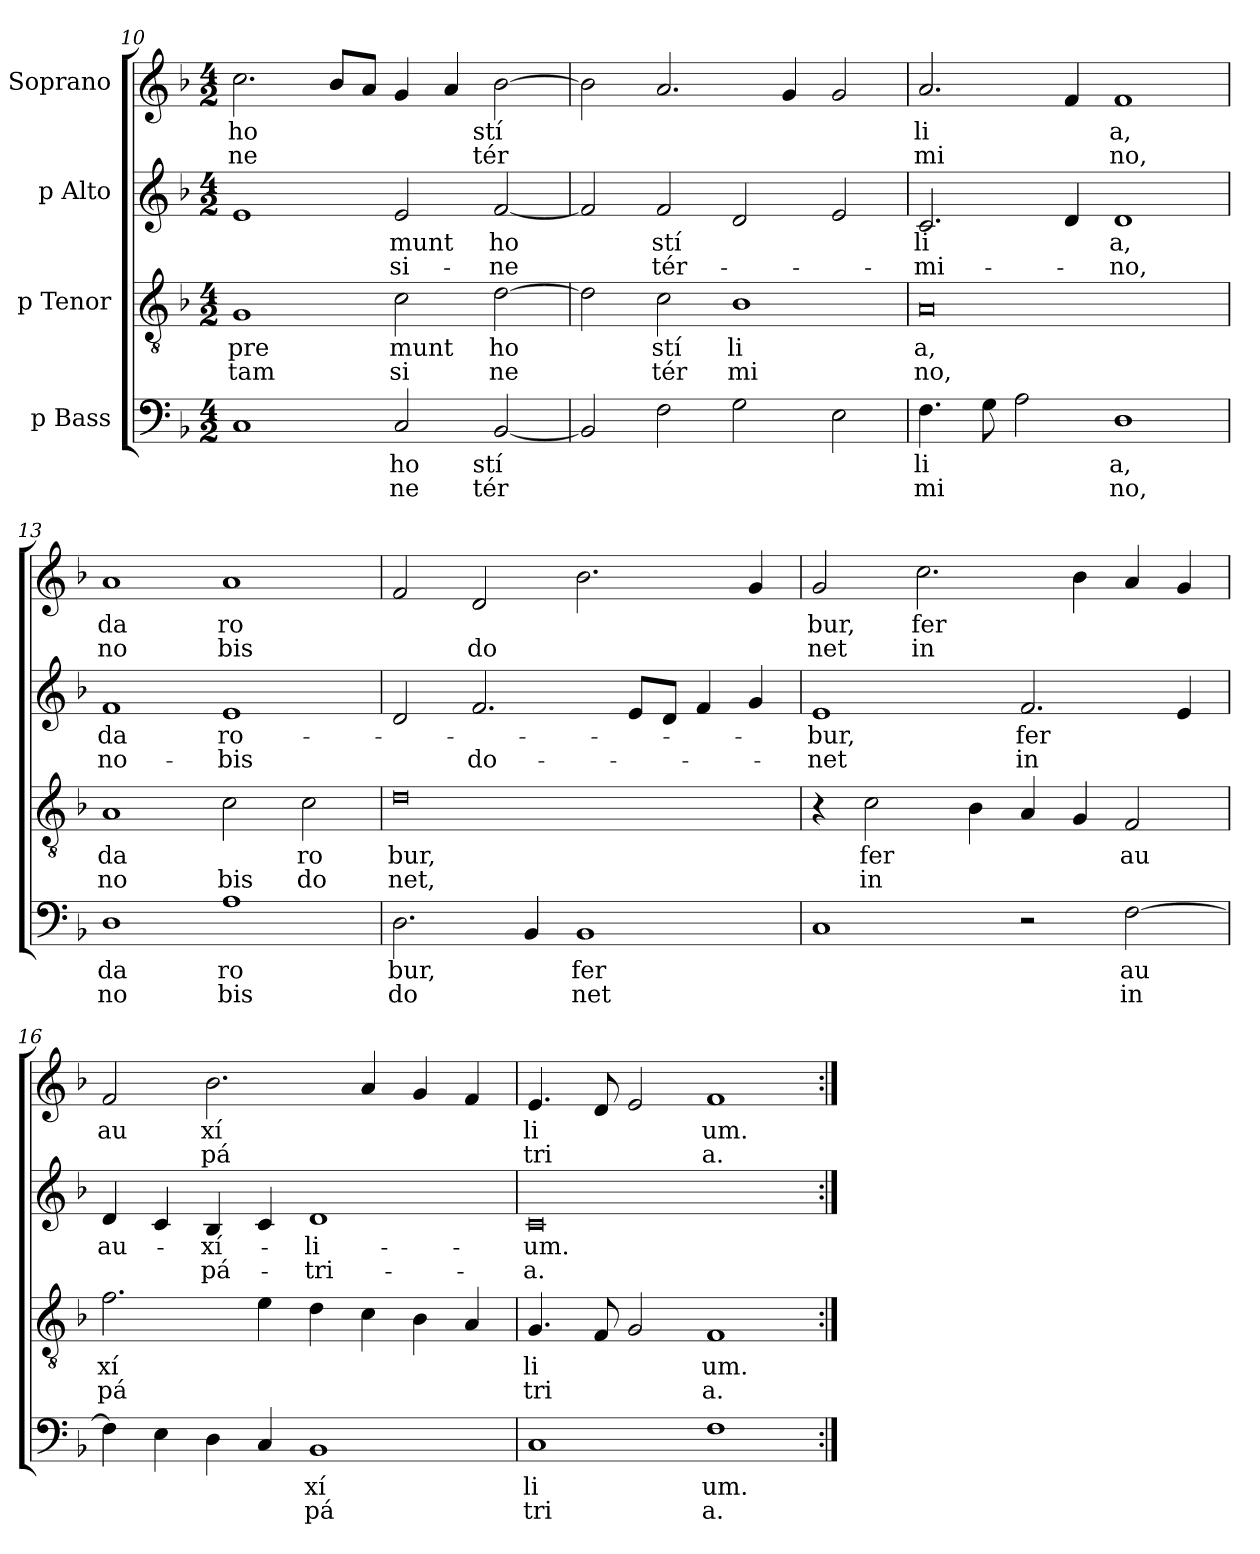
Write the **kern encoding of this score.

**kern	**text	**text	**kern	**text	**text	**kern	**text	**text	**kern	**text	**text
*part4	*part4	*part4	*part3	*part3	*part3	*part2	*part2	*part2	*part1	*part1	*part1
*staff4	*staff4	*staff4	*staff3	*staff3	*staff3	*staff2	*staff2	*staff2	*staff1	*staff1	*staff1
*I"p Bass	*	*	*I"p Tenor	*	*	*I"p Alto	*	*	*I"Soprano	*	*
*clefF4	*	*	*clefGv2	*	*	*clefG2	*	*	*clefG2	*	*
*k[b-]	*	*	*k[b-]	*	*	*k[b-]	*	*	*k[b-]	*	*
*F:	*	*	*F:	*	*	*F:	*	*	*F:	*	*
*M4/2	*	*	*M4/2	*	*	*M4/2	*	*	*M4/2	*	*
=10	=10	=10	=10	=10	=10	=10	=10	=10	=10	=10	=10
!	!	!	!	!LO:LY:b:cj	!LO:LY:b:cj	!	!	!	!	!LO:LY:b:cj	!LO:LY:b:cj
1C	.	.	1G	pre	tam	1e	.	.	2.cc\	ho	ne
.	.	.	.	.	.	.	.	.	8b-/L	.	.
.	.	.	.	.	.	.	.	.	8a/J	.	.
!	!LO:LY:b:cj	!LO:LY:b:cj	!	!LO:LY:b:cj	!LO:LY:b:cj	!	!LO:LY:b:cj	!LO:LY:b:cj	!	!	!
2C/	ho	ne	2c\	munt	si	2e/	munt	si-	4g/	.	.
.	.	.	.	.	.	.	.	.	4a/	.	.
!	!LO:LY:b:cj	!LO:LY:b	!	!LO:LY:b:cj	!LO:LY:b:cj	!	!LO:LY:b:cj	!LO:LY:b:cj	!	!LO:LY:b:cj	!LO:LY:b
[<2BB-/	stí	tér	[>2d\	ho	ne	[<2f/	-ho	ne	[>2b-\	stí	tér
=11	=11	=11	=11	=11	=11	=11	=11	=11	=11	=11	=11
2BB-/]	.	.	2d\]	.	.	2f/]	.	.	2b-\]	.	.
!	!	!	!	!LO:LY:b:cj	!LO:LY:b:cj	!	!LO:LY:b:cj	!LO:LY:b	!	!	!
2F\	.	.	2c\	stí	tér	2f/	stí	tér-	2.a/	.	.
!	!	!	!	!LO:LY:b:cj	!LO:LY:b:cj	!	!	!	!	!	!
2G\	.	.	1B-	li	mi	2d/	.	.	.	.	.
.	.	.	.	.	.	.	.	.	4g/	.	.
2E\	.	.	.	.	.	2e/	.	.	2g/	.	.
=12	=12	=12	=12	=12	=12	=12	=12	=12	=12	=12	=12
!	!LO:LY:b:cj	!LO:LY:b:cj	!	!LO:LY:b	!LO:LY:b:cj	!	!LO:LY:b:cj	!LO:LY:b:cj	!	!LO:LY:b:cj	!LO:LY:b:cj
4.F\	li	mi	0A	a,	no,	2.c/	-li	mi-	2.a/	li	mi
8G\	.	.	.	.	.	.	.	.	.	.	.
2A\	.	.	.	.	.	.	.	.	.	.	.
.	.	.	.	.	.	4d/	.	.	4f/	.	.
!	!LO:LY:b:cj	!LO:LY:b:cj	!	!	!	!	!LO:LY:b:cj	!LO:LY:b:cj	!	!LO:LY:b:cj	!LO:LY:b:cj
1D	a,	no,	.	.	.	1d	-a,	no,	1f	a,	no,
!!LO:LB:g=z
=13	=13	=13	=13	=13	=13	=13	=13	=13	=13	=13	=13
!	!LO:LY:b:cj	!LO:LY:b:cj	!	!LO:LY:b:cj	!LO:LY:b:cj	!	!LO:LY:b:cj	!LO:LY:b:cj	!	!LO:LY:b:cj	!LO:LY:b:cj
1D	da	no	1A	da	no	1f	da	no-	1a	da	no
!	!LO:LY:b:cj	!LO:LY:b:cj	!	!	!LO:LY:b:cj	!	!LO:LY:b:cj	!LO:LY:b:cj	!	!LO:LY:b:cj	!LO:LY:b:cj
1A	ro	bis	2c\	.	bis	1e	-ro-	-bis	1a	ro	bis
!	!	!	!	!LO:LY:b:cj	!LO:LY:b:cj	!	!	!	!	!	!
.	.	.	2c\	ro	do	.	.	.	.	.	.
=14	=14	=14	=14	=14	=14	=14	=14	=14	=14	=14	=14
!	!LO:LY:b	!LO:LY:b:cj	!	!LO:LY:b:cj	!LO:LY:b:cj	!	!	!	!	!	!
2.D\	bur,	do	0d	bur,	net,	2d/	.	.	2f/	.	.
!	!	!	!	!	!	!	!	!LO:LY:b:cj	!	!	!LO:LY:b:cj
.	.	.	.	.	.	2.f/	.	do-	2d/	.	do
4BB-/	.	.	.	.	.	.	.	.	.	.	.
!	!LO:LY:b:cj	!LO:LY:b:cj	!	!	!	!	!	!	!	!	!
1BB-	fer	net	.	.	.	.	.	.	2.b-\	.	.
.	.	.	.	.	.	8e/L	.	.	.	.	.
.	.	.	.	.	.	8d/J	.	.	.	.	.
.	.	.	.	.	.	4f/	.	.	.	.	.
.	.	.	.	.	.	4g/	.	.	4g/	.	.
=15	=15	=15	=15	=15	=15	=15	=15	=15	=15	=15	=15
!	!	!	!	!	!	!	!LO:LY:b:cj	!LO:LY:b:cj	!	!LO:LY:b:cj	!LO:LY:b:cj
1C	.	.	4r	.	.	1e	-bur,	net	2g/	bur,	net
!	!	!	!	!LO:LY:b	!LO:LY:b:cj	!	!	!	!	!	!
.	.	.	2c\	fer	in	.	.	.	.	.	.
!	!	!	!	!	!	!	!	!	!	!LO:LY:b	!LO:LY:b:cj
.	.	.	.	.	.	.	.	.	2.cc\	fer	in
.	.	.	4B-\	.	.	.	.	.	.	.	.
!	!	!	!	!	!	!	!LO:LY:b	!LO:LY:b:cj	!	!	!
2r	.	.	4A/	.	.	2.f/	fer	in	.	.	.
.	.	.	4G/	.	.	.	.	.	4b-\	.	.
!	!LO:LY:b:cj	!LO:LY:b:cj	!	!LO:LY:b:cj	!	!	!	!	!	!	!
[>2F\	au	in	2F/	au	.	.	.	.	4a/	.	.
.	.	.	.	.	.	4e/	.	.	4g/	.	.
=16	=16	=16	=16	=16	=16	=16	=16	=16	=16	=16	=16
!	!	!	!	!LO:LY:b:cj	!LO:LY:b:cj	!	!LO:LY:b:cj	!	!	!LO:LY:b:cj	!
4F\]	.	.	2.f\	xí	pá	4d/	au-	.	2f/	au	.
4E\	.	.	.	.	.	4c/	.	.	.	.	.
!	!	!	!	!	!	!	!LO:LY:b:cj	!LO:LY:b:cj	!	!LO:LY:b:cj	!LO:LY:b:cj
4D\	.	.	.	.	.	4B-/	-xí-	-pá-	2.b-\	xí	pá
4C/	.	.	4e\	.	.	4c/	.	.	.	.	.
!	!LO:LY:b:cj	!LO:LY:b:cj	!	!	!	!	!LO:LY:b:cj	!LO:LY:b:cj	!	!	!
1BB-	xí	pá	4d\	.	.	1d	-li-	-tri-	.	.	.
.	.	.	4c\	.	.	.	.	.	4a/	.	.
.	.	.	4B-\	.	.	.	.	.	4g/	.	.
.	.	.	4A/	.	.	.	.	.	4f/	.	.
=17	=17	=17	=17	=17	=17	=17	=17	=17	=17	=17	=17
!	!LO:LY:b:cj	!LO:LY:b:cj	!	!LO:LY:b:cj	!LO:LY:b:cj	!	!LO:LY:b:cj	!LO:LY:b	!	!LO:LY:b:cj	!LO:LY:b:cj
1C	li	tri	4.G/	li	tri	0c	-um.	a.	4.e/	li	tri
.	.	.	8F/	.	.	.	.	.	8d/	.	.
.	.	.	2G/	.	.	.	.	.	2e/	.	.
!	!LO:LY:b:cj	!LO:LY:b:cj	!	!LO:LY:b:cj	!LO:LY:b:cj	!	!	!	!	!LO:LY:b:cj	!LO:LY:b:cj
1F	um.	a.	1F	um.	a.	.	.	.	1f	um.	a.
=:|!	=:|!	=:|!	=:|!	=:|!	=:|!	=:|!	=:|!	=:|!	=:|!	=:|!	=:|!
*-	*-	*-	*-	*-	*-	*-	*-	*-	*-	*-	*-
